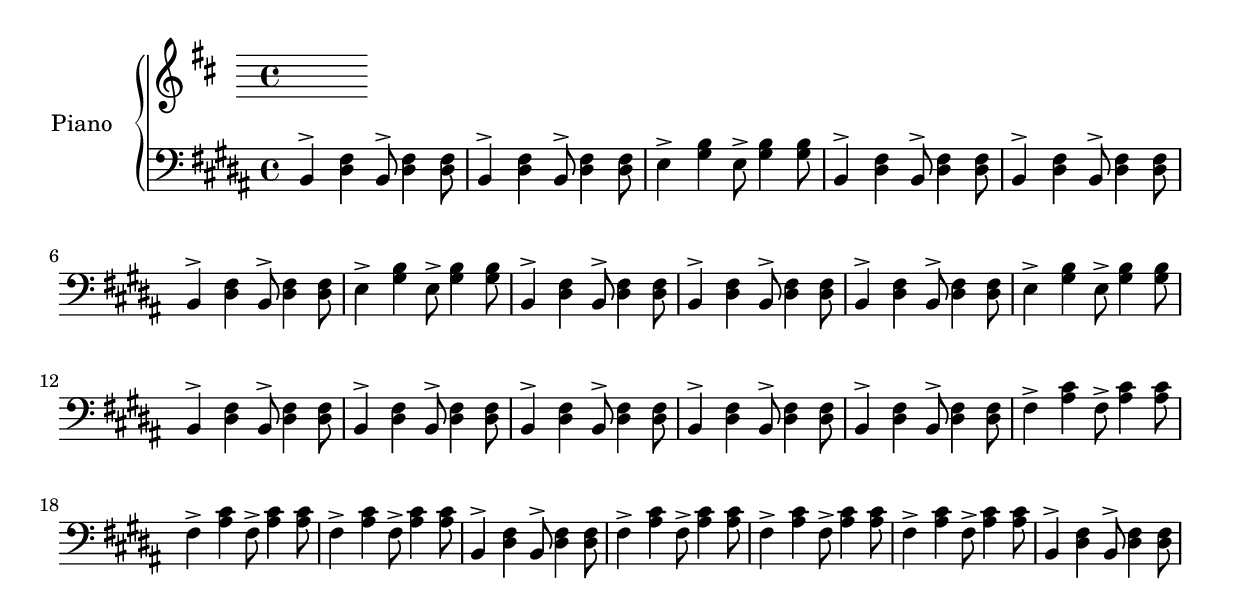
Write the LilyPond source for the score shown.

\version "2.20.0"

\include "articulate.ly"

% Karma Band - Yadi

% Rhythm
OneTwoThreeAndFourB = \relative c {
    b4^\accent <<dis4 fis>> b,8^\accent  <<dis4 fis>> <<dis8 fis>> |
}

OneTwoThreeAndFourE = \transpose b e' \OneTwoThreeAndFourB
OneTwoThreeAndFourFSharp = \transpose b fis' \OneTwoThreeAndFourB

% Intro
IntroRhythm = \relative c {
    \repeat unfold 2 \OneTwoThreeAndFourB
    \OneTwoThreeAndFourE
    \OneTwoThreeAndFourB
}

%Verse
Verse = \relative c {
    \repeat unfold 2 \IntroRhythm
    \repeat unfold 4 \OneTwoThreeAndFourB
    \repeat unfold 2 {
        \repeat unfold 3 \OneTwoThreeAndFourFSharp
        \OneTwoThreeAndFourB
    }
}

Bass = \relative c {
    % intro
    \IntroRhythm
    \Verse
}


% melody
Melody = \relative c' {
}

upper = \relative c'' {
    \clef treble
    %\key b \minor % harmonic minor
    \time 4/4
    \key d \major
    \Melody
}

lower = \relative c {
    \clef bass
    %\key b \minor  % harmonic minor
    \time 4/4
    \set Staff.pedalSustainStyle = #'mixed
    \key b \major
    \Bass
}

\score {
    \new PianoStaff <<
        \set PianoStaff.instrumentName = #"Piano  "
        \new Staff = "upper" \upper
        \new Staff = "lower" \lower
    >>
    \layout { }
    \midi { 
        \tempo 4 = 160
    }
}